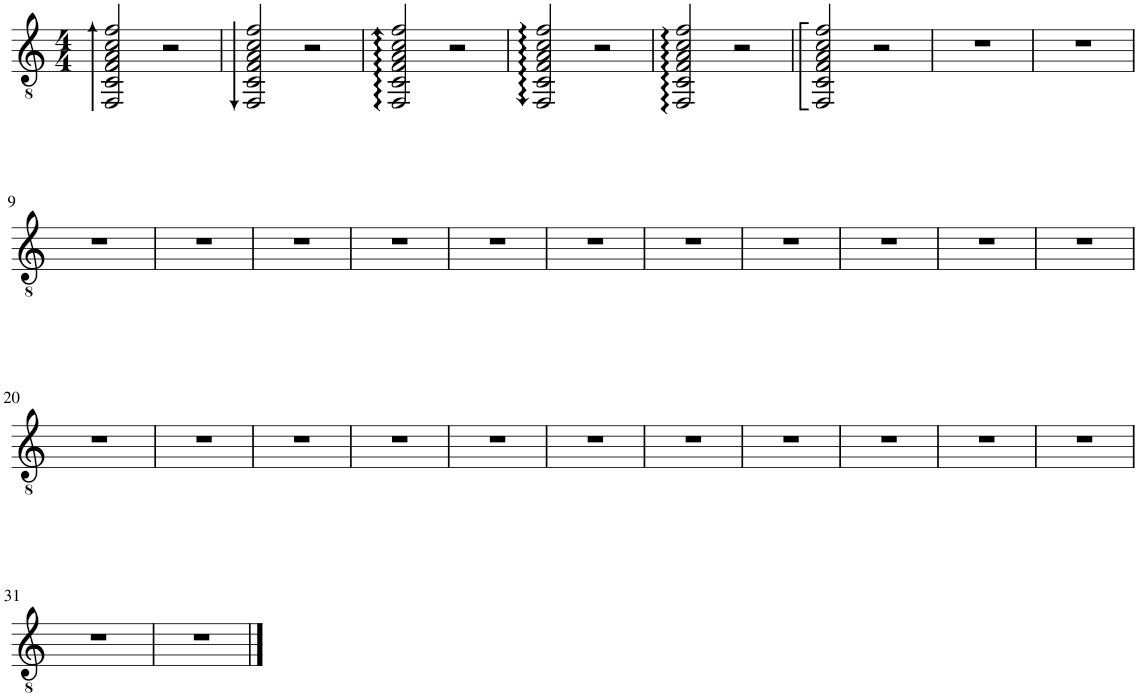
**kern
*part1
*staff1
*I"Guitare classique
*I'Guit.
*clefGv2
*k[]
*M4/4
=1
2FF/:: 2C/:: 2F/:: 2A/:: 2c/:: 2f/::
2r
=2
2FF/:: 2C/:: 2F/:: 2A/:: 2c/:: 2f/::
2r
=3
2FF/:: 2C/:: 2F/:: 2A/:: 2c/:: 2f/::
2r
=4
2FF/:: 2C/:: 2F/:: 2A/:: 2c/:: 2f/::
2r
=5
2FF/:: 2C/:: 2F/:: 2A/:: 2c/:: 2f/::
2r
=6
2FF/:: 2C/:: 2F/:: 2A/:: 2c/:: 2f/::
2r
=7
1r
=8
1r
!!LO:LB:g=z
=9
1r
=10
1r
=11
1r
=12
1r
=13
1r
=14
1r
=15
1r
=16
1r
=17
1r
=18
1r
=19
1r
!!LO:LB:g=z
=20
1r
=21
1r
=22
1r
=23
1r
=24
1r
=25
1r
=26
1r
=27
1r
=28
1r
=29
1r
=30
1r
!!LO:LB:g=z
=31
1r
=32
1r
==
*-
